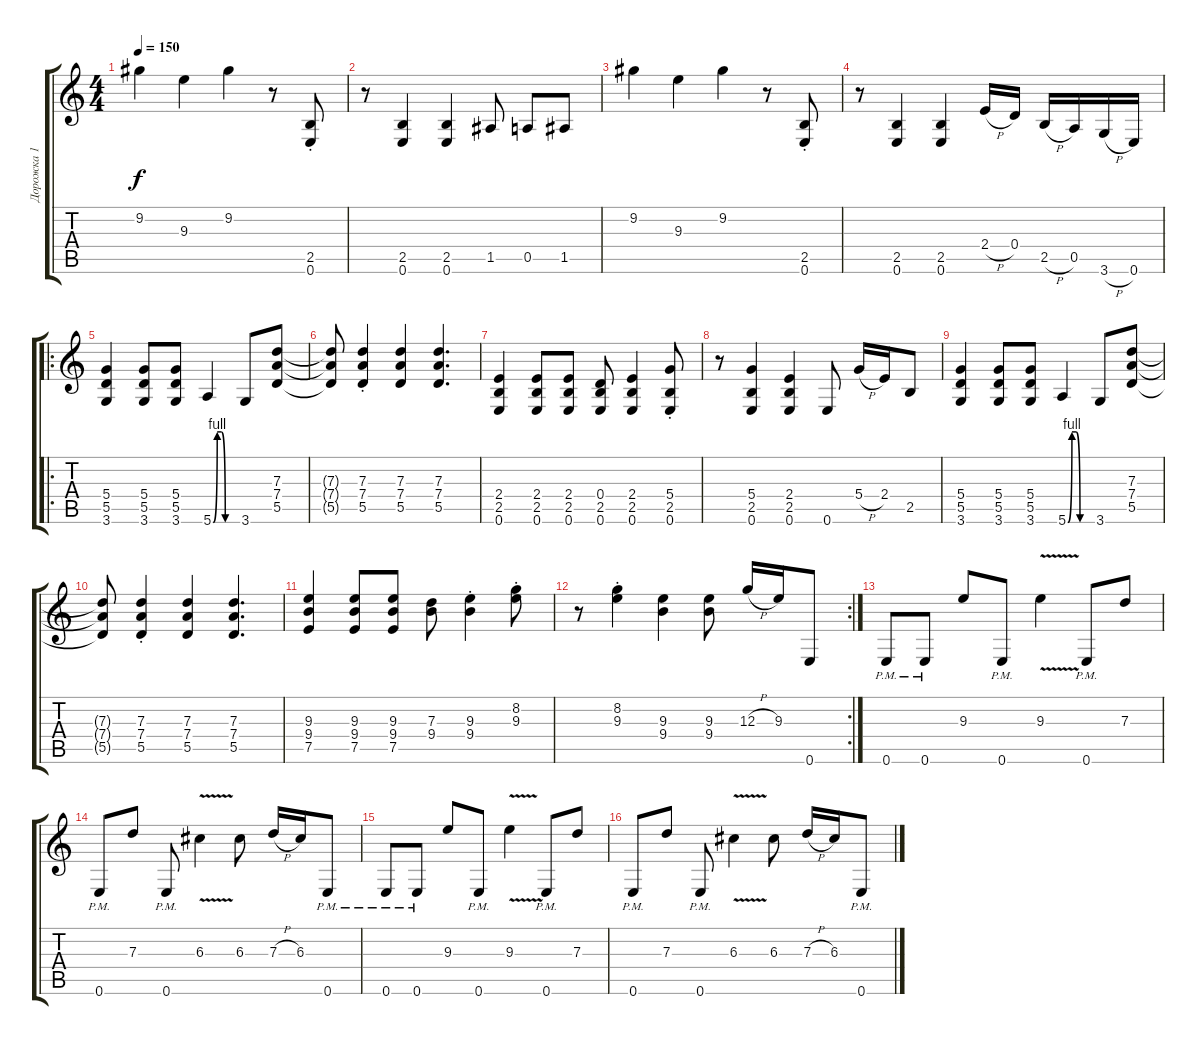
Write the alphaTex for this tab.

\track ("Дорожка 1" "Дорожка 1") {instrument distortionguitar}
\staff {score tabs}
\tuning (E4 B3 G3 D3 A2 E2) {hide}
\ts (4 4)
\tempo 150
\clef g2
\ks c
9.2.4{dy f} 9.3.4 9.2.4 r.8 (2.5{st} 0.6{st}).8 |
r.8 (2.5 0.6).4 (2.5 0.6).4 1.5.8 0.5.8 1.5.8 |
9.2.4 9.3.4 9.2.4 r.8 (2.5{st} 0.6{st}).8 |
r.8 (2.5 0.6).4 (2.5 0.6).4 2.4{h}.16 0.4.16 2.5{h}.16 0.5.16 3.6{h}.16 0.6.16 |
\ro
(5.4 5.5 3.6).4 (5.4 5.5 3.6).8 (5.4 5.5 3.6).8 5.6{be (custom 0 0 10 4 20 4 30 0 60 0)}.4 3.6.8 (7.3 7.4 5.5).8 |
(7.3{t} 7.4{t} 5.5{t}).8 (7.3{st} 7.4{st} 5.5{st}).4 (7.3 7.4 5.5).4 (7.3 7.4 5.5).4{d} |
(2.4 2.5 0.6).4 (2.4 2.5 0.6).8 (2.4 2.5 0.6).8 (0.4 2.5 0.6).8 (2.4 2.5 0.6).4 (5.4{st} 2.5{st} 0.6{st}).8 |
r.8 (5.4 2.5 0.6).4 (2.4 2.5 0.6).4 0.6.8 5.4{h}.16 2.4.16 2.5.8 |
(5.4 5.5 3.6).4 (5.4 5.5 3.6).8 (5.4 5.5 3.6).8 5.6{be (custom 0 0 10 4 20 4 30 0 60 0)}.4 3.6.8 (7.3 7.4 5.5).8 |
(7.3{t} 7.4{t} 5.5{t}).8 (7.3{st} 7.4{st} 5.5{st}).4 (7.3 7.4 5.5).4 (7.3 7.4 5.5).4{d} |
(9.3 9.4 7.5).4 (9.3 9.4 7.5).8 (9.3 9.4 7.5).8 (7.3 9.4).8 (9.3{st} 9.4{st}).4 (8.2{st} 9.3{st}).8 |
\rc 2
r.8 (8.2{st} 9.3{st}).4 (9.3 9.4).4 (9.3 9.4).8 12.3{h}.16 9.3.16 0.6.8 |
0.6{pm}.8 0.6{pm}.8 9.3.8 0.6{pm}.8 9.3{v}.4 0.6{pm}.8 7.3.8 |
0.6{pm}.8 7.3.8 0.6{pm}.8 6.3{v}.4 6.3.8 7.3{h}.16 6.3.16 0.6{pm}.8 |
0.6{pm}.8 0.6{pm}.8 9.3.8 0.6{pm}.8 9.3{v}.4 0.6{pm}.8 7.3.8 |
0.6{pm}.8 7.3.8 0.6{pm}.8 6.3{v}.4 6.3.8 7.3{h}.16 6.3.16 0.6{pm}.8
